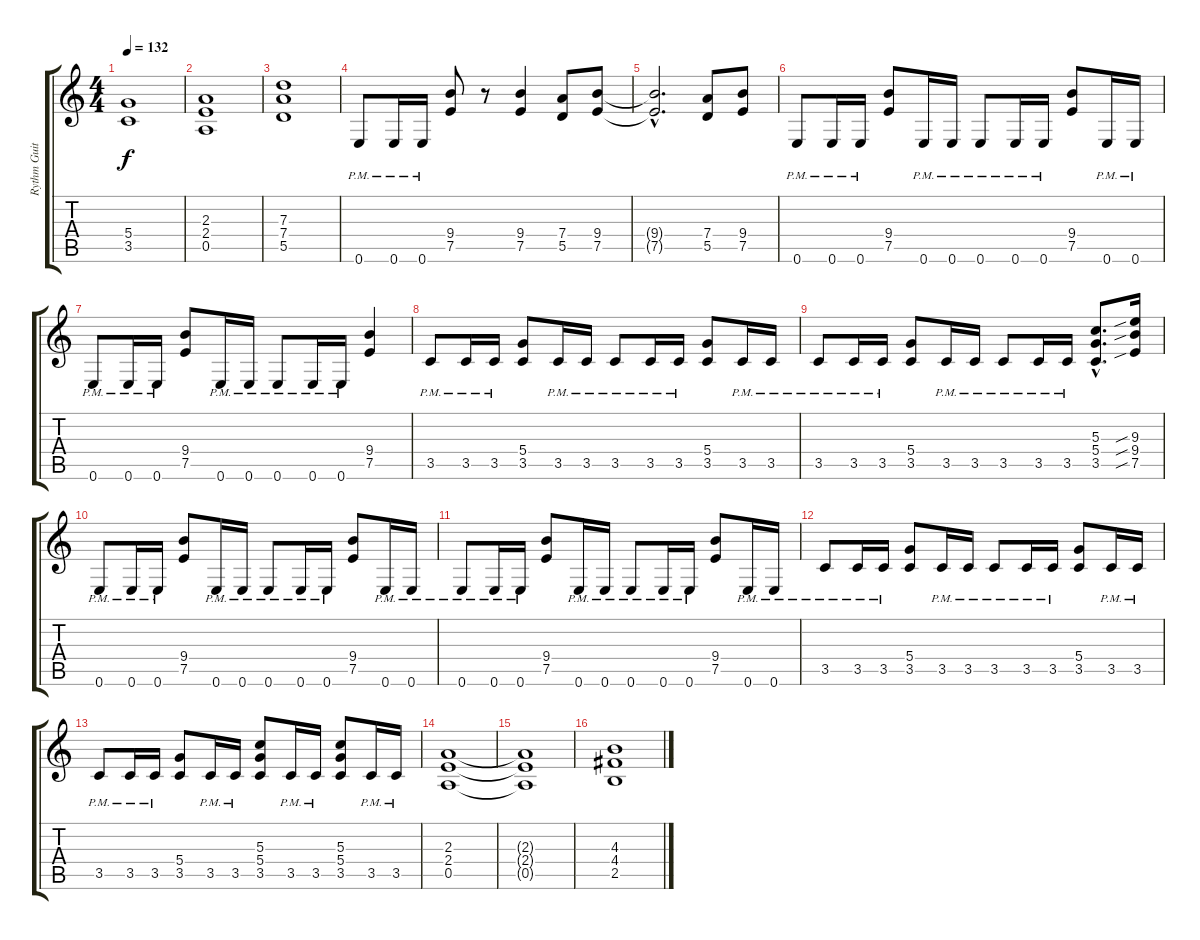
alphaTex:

\track ("Rythm Guitar" "Rythm Guit") {instrument overdrivenguitar}
\staff {score tabs}
\tuning (E4 B3 G3 D3 A2 E2) {hide}
\ts (4 4)
\tempo 132
\clef g2
\ks c
(5.4{t} 3.5{t}).1{dy f} |
(2.3 2.4 0.5).1 |
(7.3 7.4 5.5).1 |
0.6{pm}.8 0.6{pm}.16 0.6{pm}.16 (9.4 7.5).8 r.8 (9.4 7.5).4 (7.4 5.5).8 (9.4 7.5).8 |
(9.4{hac t} 7.5{hac t}).2{d} (7.4 5.5).8 (9.4 7.5).8 |
0.6{pm}.8 0.6{pm}.16 0.6{pm}.16 (9.4 7.5).8 0.6{pm}.16 0.6{pm}.16 0.6{pm}.8 0.6{pm}.16 0.6{pm}.16 (9.4 7.5).8 0.6{pm}.16 0.6{pm}.16 |
0.6{pm}.8 0.6{pm}.16 0.6{pm}.16 (9.4 7.5).8 0.6{pm}.16 0.6{pm}.16 0.6{pm}.8 0.6{pm}.16 0.6{pm}.16 (9.4 7.5).4 |
3.5{pm}.8 3.5{pm}.16 3.5{pm}.16 (5.4 3.5).8 3.5{pm}.16 3.5{pm}.16 3.5{pm}.8 3.5{pm}.16 3.5{pm}.16 (5.4 3.5).8 3.5{pm}.16 3.5{pm}.16 |
3.5{pm}.8 3.5{pm}.16 3.5{pm}.16 (5.4 3.5).8 3.5{pm}.16 3.5{pm}.16 3.5{pm}.8 3.5{pm}.16 3.5{pm}.16 (5.3{hac} 5.4{hac} 3.5{hac}).8{d} (9.3{sib} 9.4{sib} 7.5{sib}).16 |
0.6{pm}.8 0.6{pm}.16 0.6{pm}.16 (9.4 7.5).8 0.6{pm}.16 0.6{pm}.16 0.6{pm}.8 0.6{pm}.16 0.6{pm}.16 (9.4 7.5).8 0.6{pm}.16 0.6{pm}.16 |
0.6{pm}.8 0.6{pm}.16 0.6{pm}.16 (9.4 7.5).8 0.6{pm}.16 0.6{pm}.16 0.6{pm}.8 0.6{pm}.16 0.6{pm}.16 (9.4 7.5).8 0.6{pm}.16 0.6{pm}.16 |
3.5{pm}.8 3.5{pm}.16 3.5{pm}.16 (5.4 3.5).8 3.5{pm}.16 3.5{pm}.16 3.5{pm}.8 3.5{pm}.16 3.5{pm}.16 (5.4 3.5).8 3.5{pm}.16 3.5{pm}.16 |
3.5{pm}.8 3.5{pm}.16 3.5{pm}.16 (5.4 3.5).8 3.5{pm}.16 3.5{pm}.16 (5.3 5.4 3.5).8 3.5{pm}.16 3.5{pm}.16 (5.3 5.4 3.5).8 3.5{pm}.16 3.5{pm}.16 |
(2.3 2.4 0.5).1 |
(2.3{t} 2.4{t} 0.5{t}).1 |
(4.3 4.4 2.5).1
